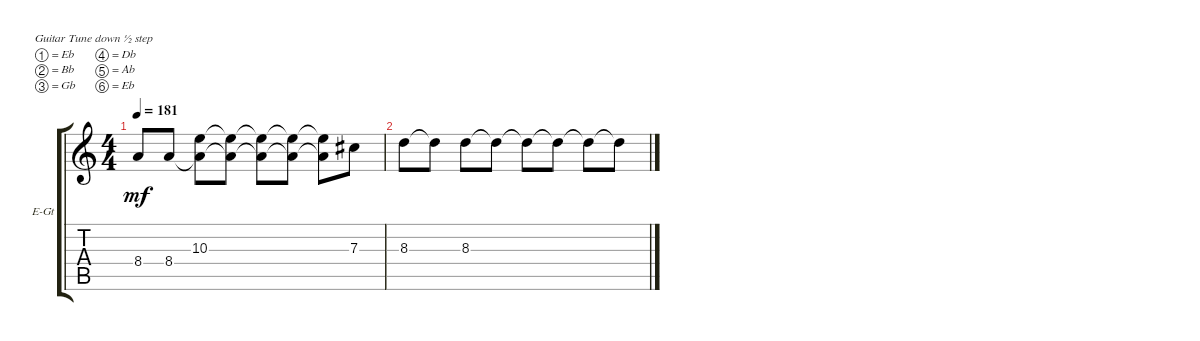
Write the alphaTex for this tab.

\bracketExtendMode groupsimilarinstruments
\firstSystemTrackNameOrientation horizontal
\otherSystemsTrackNameOrientation horizontal
\track ("solo" "E-Gt") {instrument distortionguitar}
\staff {score tabs}
\tuning (Eb4 Bb3 Gb3 Db3 Ab2 Eb2)
\ts (4 4)
\tempo 181
\clef g2
\ks c
8.4{t}.8{dy mf} 8.4.8 (10.3 8.4{t}).8 (10.3{t} 8.4{t}).8 (10.3{t} 8.4{t}).8 (10.3{t} 8.4{t}).8 (10.3{t} 8.4{t}).8 7.3.8 |
8.3.8 8.3{t}.8 8.3.8 8.3{t}.8 8.3{t}.8 8.3{t}.8 8.3{t}.8 8.3{t}.8
